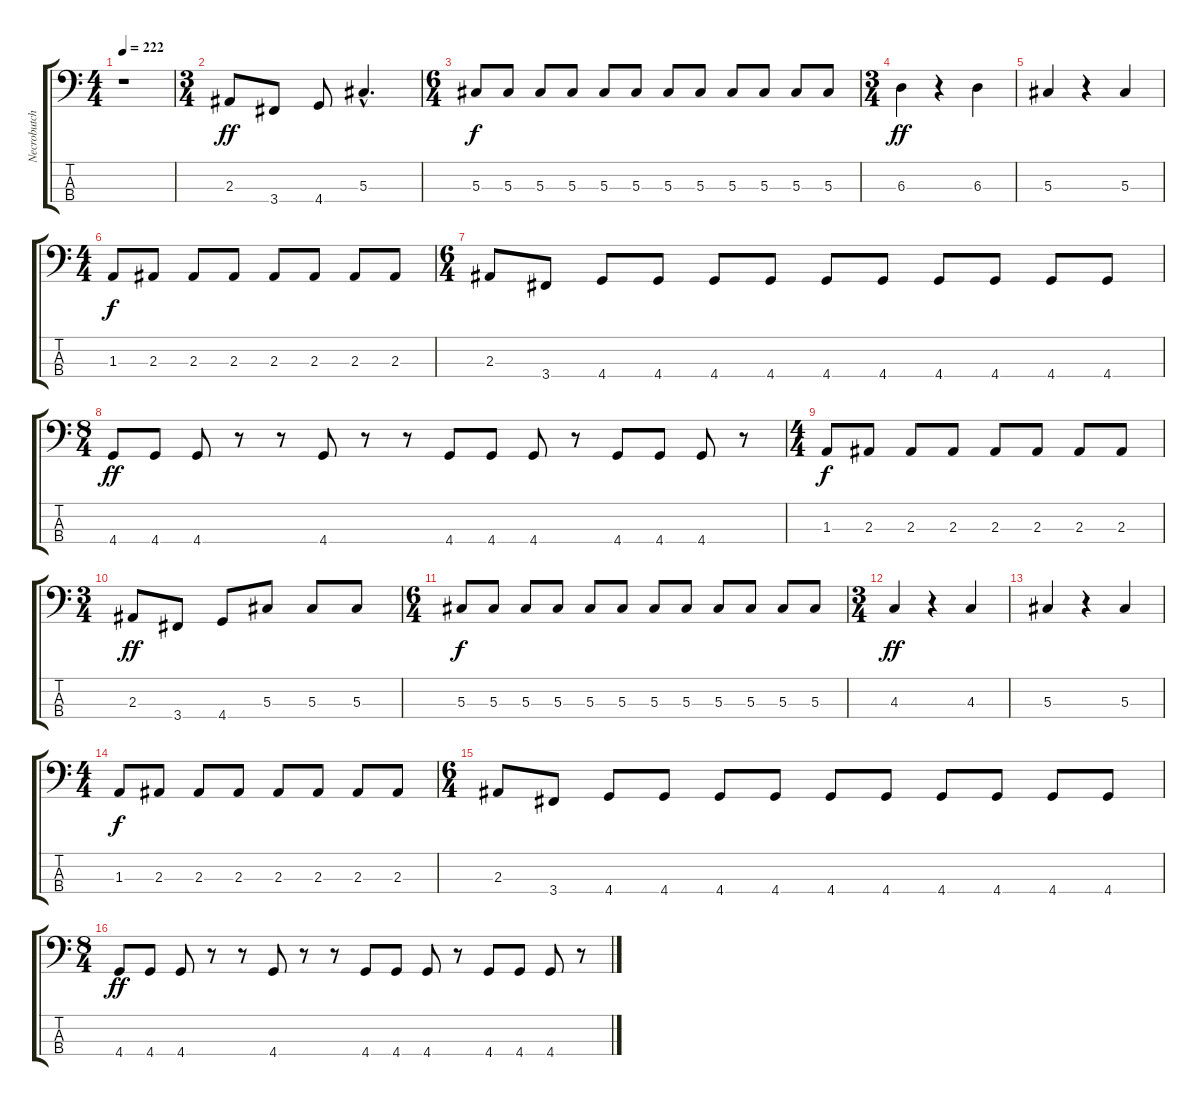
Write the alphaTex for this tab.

\track ("Necrobutcher" "Necrobutch") {instrument electricbassfinger}
\staff {score tabs}
\tuning (Gb2 Db2 Ab1 Eb1) {hide}
\ts (4 4)
\tempo 222
\clef f4
\ks c
r.1{dy ff instrument electricbassfinger} |
\ts (3 4)
2.3.8 3.4.8 4.4.8 5.3{hac}.4{d} |
\ts (6 4)
5.3.8{dy f} 5.3.8 5.3.8 5.3.8 5.3.8 5.3.8 5.3.8 5.3.8 5.3.8 5.3.8 5.3.8 5.3.8 |
\ts (3 4)
6.3.4{dy ff} r.4 6.3.4 |
5.3.4 r.4 5.3.4 |
\ts (4 4)
1.3.8{dy f} 2.3.8 2.3.8 2.3.8 2.3.8 2.3.8 2.3.8 2.3.8 |
\ts (6 4)
2.3.8 3.4.8 4.4.8 4.4.8 4.4.8 4.4.8 4.4.8 4.4.8 4.4.8 4.4.8 4.4.8 4.4.8 |
\ts (8 4)
4.4.8{dy ff} 4.4.8 4.4.8 r.8 r.8 4.4.8 r.8 r.8 4.4.8 4.4.8 4.4.8 r.8 4.4.8 4.4.8 4.4.8 r.8 |
\ts (4 4)
1.3.8{dy f} 2.3.8 2.3.8 2.3.8 2.3.8 2.3.8 2.3.8 2.3.8 |
\ts (3 4)
2.3.8{dy ff} 3.4.8 4.4.8 5.3.8 5.3.8 5.3.8 |
\ts (6 4)
5.3.8{dy f} 5.3.8 5.3.8 5.3.8 5.3.8 5.3.8 5.3.8 5.3.8 5.3.8 5.3.8 5.3.8 5.3.8 |
\ts (3 4)
4.3.4{dy ff} r.4 4.3.4 |
5.3.4 r.4 5.3.4 |
\ts (4 4)
1.3.8{dy f} 2.3.8 2.3.8 2.3.8 2.3.8 2.3.8 2.3.8 2.3.8 |
\ts (6 4)
2.3.8 3.4.8 4.4.8 4.4.8 4.4.8 4.4.8 4.4.8 4.4.8 4.4.8 4.4.8 4.4.8 4.4.8 |
\ts (8 4)
4.4.8{dy ff} 4.4.8 4.4.8 r.8 r.8 4.4.8 r.8 r.8 4.4.8 4.4.8 4.4.8 r.8 4.4.8 4.4.8 4.4.8 r.8
